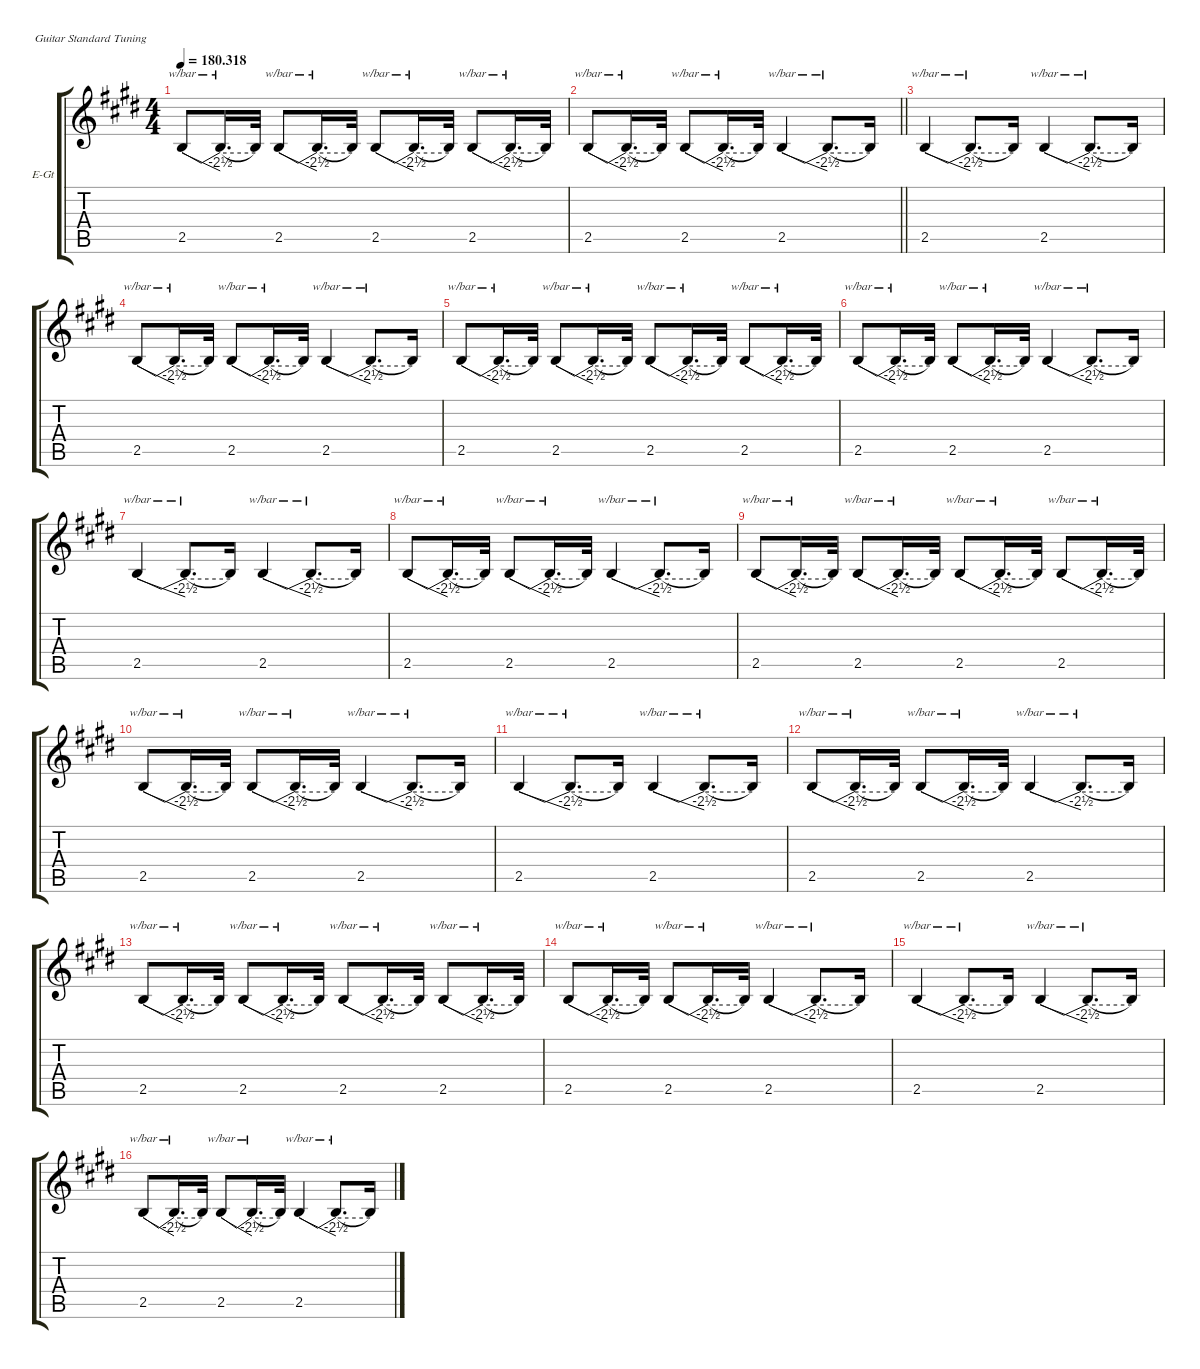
\defaultSystemsLayout 4
\hideDynamics
\bracketExtendMode groupsimilarinstruments
\firstSystemTrackNameOrientation horizontal
\otherSystemsTrackNameOrientation horizontal
\track ("Electric Guitar" "E-Gt") {multiBarRest instrument electricguitarclean}
\staff {score tabs}
\tuning (E4 B3 G3 D3 A2 E2)
\ts (4 4)
\tempo
180.318
\accidentals auto
\clef g2
\ottava regular
\simile none
\ks e
2.5.8{tbe (dive default 11.4 0 23.4 -10) dy mf} 2.5{t}.16{d tbe (hold default 0 0 60 0)} 2.5{t}.32 2.5.8{tbe (dive default 11.4 0 23.4 -10)} 2.5{t}.16{d tbe (hold default 0 0 60 0)} 2.5{t}.32 2.5.8{tbe (dive default 11.4 0 23.4 -10)} 2.5{t}.16{d tbe (hold default 0 0 60 0)} 2.5{t}.32 2.5.8{tbe (dive default 11.4 0 23.4 -10)} 2.5{t}.16{d tbe (hold default 0 0 60 0)} 2.5{t}.32 |
\barLineRight lightlight
2.5.8{tbe (dive default 11.4 0 23.4 -10)} 2.5{t}.16{d tbe (hold default 0 0 60 0)} 2.5{t}.32 2.5.8{tbe (dive default 11.4 0 23.4 -10)} 2.5{t}.16{d tbe (hold default 0 0 60 0)} 2.5{t}.32 2.5.4{tbe (dive default 11.4 0 23.4 -10)} 2.5{t}.8{d tbe (hold default 0 0 60 0)} 2.5{t}.16 |
2.5.4{tbe (dive default 11.4 0 23.4 -10)} 2.5{t}.8{d tbe (hold default 0 0 60 0)} 2.5{t}.16 2.5.4{tbe (dive default 11.4 0 23.4 -10)} 2.5{t}.8{d tbe (hold default 0 0 60 0)} 2.5{t}.16 |
2.5.8{tbe (dive default 11.4 0 23.4 -10)} 2.5{t}.16{d tbe (hold default 0 0 60 0)} 2.5{t}.32 2.5.8{tbe (dive default 11.4 0 23.4 -10)} 2.5{t}.16{d tbe (hold default 0 0 60 0)} 2.5{t}.32 2.5.4{tbe (dive default 11.4 0 23.4 -10)} 2.5{t}.8{d tbe (hold default 0 0 60 0)} 2.5{t}.16 |
2.5.8{tbe (dive default 11.4 0 23.4 -10)} 2.5{t}.16{d tbe (hold default 0 0 60 0)} 2.5{t}.32 2.5.8{tbe (dive default 11.4 0 23.4 -10)} 2.5{t}.16{d tbe (hold default 0 0 60 0)} 2.5{t}.32 2.5.8{tbe (dive default 11.4 0 23.4 -10)} 2.5{t}.16{d tbe (hold default 0 0 60 0)} 2.5{t}.32 2.5.8{tbe (dive default 11.4 0 23.4 -10)} 2.5{t}.16{d tbe (hold default 0 0 60 0)} 2.5{t}.32 |
2.5.8{tbe (dive default 11.4 0 23.4 -10)} 2.5{t}.16{d tbe (hold default 0 0 60 0)} 2.5{t}.32 2.5.8{tbe (dive default 11.4 0 23.4 -10)} 2.5{t}.16{d tbe (hold default 0 0 60 0)} 2.5{t}.32 2.5.4{tbe (dive default 11.4 0 23.4 -10)} 2.5{t}.8{d tbe (hold default 0 0 60 0)} 2.5{t}.16 |
2.5.4{tbe (dive default 11.4 0 23.4 -10)} 2.5{t}.8{d tbe (hold default 0 0 60 0)} 2.5{t}.16 2.5.4{tbe (dive default 11.4 0 23.4 -10)} 2.5{t}.8{d tbe (hold default 0 0 60 0)} 2.5{t}.16 |
2.5.8{tbe (dive default 11.4 0 23.4 -10)} 2.5{t}.16{d tbe (hold default 0 0 60 0)} 2.5{t}.32 2.5.8{tbe (dive default 11.4 0 23.4 -10)} 2.5{t}.16{d tbe (hold default 0 0 60 0)} 2.5{t}.32 2.5.4{tbe (dive default 11.4 0 23.4 -10)} 2.5{t}.8{d tbe (hold default 0 0 60 0)} 2.5{t}.16 |
2.5.8{tbe (dive default 11.4 0 23.4 -10)} 2.5{t}.16{d tbe (hold default 0 0 60 0)} 2.5{t}.32 2.5.8{tbe (dive default 11.4 0 23.4 -10)} 2.5{t}.16{d tbe (hold default 0 0 60 0)} 2.5{t}.32 2.5.8{tbe (dive default 11.4 0 23.4 -10)} 2.5{t}.16{d tbe (hold default 0 0 60 0)} 2.5{t}.32 2.5.8{tbe (dive default 11.4 0 23.4 -10)} 2.5{t}.16{d tbe (hold default 0 0 60 0)} 2.5{t}.32 |
2.5.8{tbe (dive default 11.4 0 23.4 -10)} 2.5{t}.16{d tbe (hold default 0 0 60 0)} 2.5{t}.32 2.5.8{tbe (dive default 11.4 0 23.4 -10)} 2.5{t}.16{d tbe (hold default 0 0 60 0)} 2.5{t}.32 2.5.4{tbe (dive default 11.4 0 23.4 -10)} 2.5{t}.8{d tbe (hold default 0 0 60 0)} 2.5{t}.16 |
2.5.4{tbe (dive default 11.4 0 23.4 -10)} 2.5{t}.8{d tbe (hold default 0 0 60 0)} 2.5{t}.16 2.5.4{tbe (dive default 11.4 0 23.4 -10)} 2.5{t}.8{d tbe (hold default 0 0 60 0)} 2.5{t}.16 |
2.5.8{tbe (dive default 11.4 0 23.4 -10)} 2.5{t}.16{d tbe (hold default 0 0 60 0)} 2.5{t}.32 2.5.8{tbe (dive default 11.4 0 23.4 -10)} 2.5{t}.16{d tbe (hold default 0 0 60 0)} 2.5{t}.32 2.5.4{tbe (dive default 11.4 0 23.4 -10)} 2.5{t}.8{d tbe (hold default 0 0 60 0)} 2.5{t}.16 |
2.5.8{tbe (dive default 11.4 0 23.4 -10)} 2.5{t}.16{d tbe (hold default 0 0 60 0)} 2.5{t}.32 2.5.8{tbe (dive default 11.4 0 23.4 -10)} 2.5{t}.16{d tbe (hold default 0 0 60 0)} 2.5{t}.32 2.5.8{tbe (dive default 11.4 0 23.4 -10)} 2.5{t}.16{d tbe (hold default 0 0 60 0)} 2.5{t}.32 2.5.8{tbe (dive default 11.4 0 23.4 -10)} 2.5{t}.16{d tbe (hold default 0 0 60 0)} 2.5{t}.32 |
2.5.8{tbe (dive default 11.4 0 23.4 -10)} 2.5{t}.16{d tbe (hold default 0 0 60 0)} 2.5{t}.32 2.5.8{tbe (dive default 11.4 0 23.4 -10)} 2.5{t}.16{d tbe (hold default 0 0 60 0)} 2.5{t}.32 2.5.4{tbe (dive default 11.4 0 23.4 -10)} 2.5{t}.8{d tbe (hold default 0 0 60 0)} 2.5{t}.16 |
2.5.4{tbe (dive default 11.4 0 23.4 -10)} 2.5{t}.8{d tbe (hold default 0 0 60 0)} 2.5{t}.16 2.5.4{tbe (dive default 11.4 0 23.4 -10)} 2.5{t}.8{d tbe (hold default 0 0 60 0)} 2.5{t}.16 |
2.5.8{tbe (dive default 11.4 0 23.4 -10)} 2.5{t}.16{d tbe (hold default 0 0 60 0)} 2.5{t}.32 2.5.8{tbe (dive default 11.4 0 23.4 -10)} 2.5{t}.16{d tbe (hold default 0 0 60 0)} 2.5{t}.32 2.5.4{tbe (dive default 11.4 0 23.4 -10)} 2.5{t}.8{d tbe (hold default 0 0 60 0)} 2.5{t}.16
